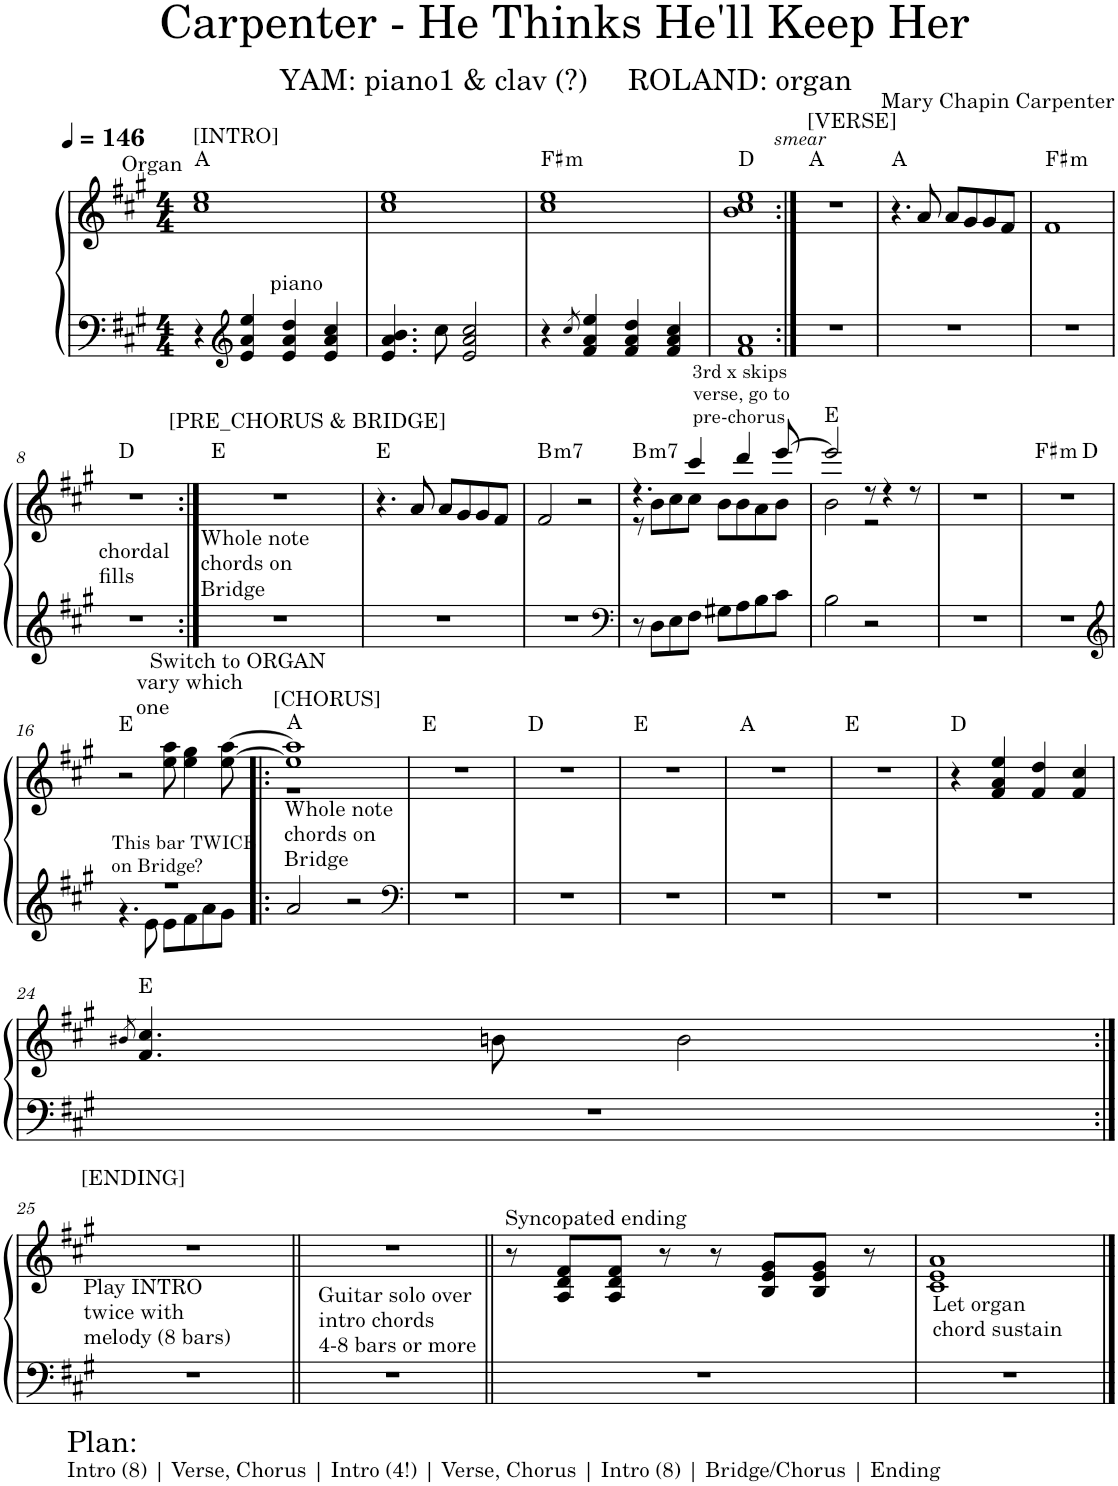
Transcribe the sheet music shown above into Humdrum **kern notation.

**kern	**kern	**harte
*part1	*part1	*part1
*staff2	*staff1	*
*I"Piano	*	*
*I'Pno.	*	*
*clefF4	*clefG2	*
*k[f#c#g#]	*k[f#c#g#]	*
*M4/4	*M4/4	*
*MM146	*MM146	*
=1	=1	=1
!	!LO:TX:a:t=Organ	!
!	!LO:TX:a:t=[INTRO]	!
*	*^	*
4r	1cc# 1ee	4ryy	A:maj
*clefG2	*	*	*
!	!	!LO:TX:b:t=piano	!
4e/ 4a/ 4ee/	.	2.ryy	.
4e/ 4a/ 4dd/	.	.	.
4e/ 4a/ 4cc#/	.	.	.
*	*v	*v	*
=2	=2	=2
4.e/ 4.a/ 4.b/	1cc# 1ee	.
8cc#\	.	.
2e/ 2a/ 2cc#/	.	.
=3	=3	=3
!	!	!LO:H:kt=m
4r	1cc# 1ee	F#:min
8qcc#/	.	.
4f#/ 4a/ 4ee/	.	.
4f#/ 4a/ 4dd/	.	.
4f#/ 4a/ 4cc#/	.	.
=4	=4	=4
!	!LO:TX:a:i:t=smear	!
!LO:TX:b:t=3rd x skips	!	!
!LO:TX:b:t=verse, go to	!	!
!LO:TX:b:t=pre-chorus	!	!
1f# 1a	1b 1cc# 1ee	D:maj
=5:|!	=5:|!	=5:|!
!	!LO:TX:a:t=[VERSE]	!
1r	1r	A:maj
=6	=6	=6
1r	4.r	A:maj
.	8a/	.
.	8a/L	.
.	8g#/	.
.	8g#/	.
.	8f#/J	.
=7	=7	=7
!	!	!LO:H:kt=m
1r	1f#	F#:min
!!LO:LB:g=z
=8	=8	=8
!	!LO:TX:b:t=chordal	!
!	!LO:TX:b:t=fills	!
1r	1r	D:maj
=9:|!	=9:|!	=9:|!
!	!LO:TX:b:t=Whole note	!
!	!LO:TX:b:t=chords on	!
!	!LO:TX:b:t=Bridge	!
!	!LO:TX:a:t=[PRE_CHORUS & BRIDGE]	!
1r	1r	E:maj
=10	=10	=10
1r	4.r	E:maj
.	8a/	.
.	8a/L	.
.	8g#/	.
.	8g#/	.
.	8f#/J	.
=11	=11	=11
!	!	!LO:H:kt=m7
1r	2f#/	B:min7
.	2r	.
=12	=12	=12
*clefF4	*	*
*	*^	*
!	!	!	!LO:H:kt=m7
8r	4.r	8r	B:min7
8D\L	.	8b\L	.
8E\	.	8cc#\	.
8F#\J	4ccc#/	8cc#\J	.
8G#X\L	.	8b\L	.
8A\	4ddd/	8b\	.
8B\	.	8a\	.
8c#\J	[8eee/	8b\J	.
=13	=13	=13	=13
2B\	2eee/]	2b\	E:maj
2r	8r	2r	.
.	4r	.	.
.	8r	.	.
*	*v	*v	*
=14	=14	=14
1r	1r	.
=15	=15	=15
!	!	!LO:H:kt=m
*	*^	*
1r	1r	2ryy	F#:min
.	.	2ryy	D:maj
!!LO:LB:g=z	!!
=16	=16	=16	=16
*clefG2	*	*	*
*^	*	*	*
!LO:TX:a:t=This bar TWICE	!	!	!	!
!LO:TX:a:t=on Bridge?	!	!	!	!
1r	4.r	2r	4.ryy	E:maj
!	!	!	!LO:TX:a:t=vary which	!
!	!	!	!LO:TX:a:t=one	!
.	8e\	.	2ryy	.
.	8e\L	8ee\ 8aa\	.	.
.	8f#\	4ee\ 4gg#\	.	.
.	8a\	.	.	.
.	8g#\J	[8ee\ [8aa\	8ryy	.
=17!|:	=17!|:	=17!|:	=17!|:	=17!|:
!	!	!LO:TX:a:t=[CHORUS]	!	!
!	!	!LO:TX:a:t=Switch to ORGAN	!	!
!	!	!LO:TX:b:t=Whole note	!	!
!	!	!LO:TX:b:t=chords on	!	!
!	!	!LO:TX:b:t=Bridge	!	!
*v	*v	*	*	*
2a/	1ee] 1aa]	1r	A:maj
2r	.	.	.
*	*v	*v	*
=18	=18	=18
*clefF4	*	*
1r	1r	E:maj
=19	=19	=19
1r	1r	D:maj
=20	=20	=20
1r	1r	E:maj
=21	=21	=21
1r	1r	A:maj
=22	=22	=22
1r	1r	E:maj
=23	=23	=23
1r	4r	D:maj
.	4f#/ 4a/ 4ee/	.
.	4f#/ 4dd/	.
.	4f#/ 4cc#/	.
!!LO:LB:g=z
=24	=24	=24
.	8qb#X/	.
1r	4.f#/ 4.cc#/	E:maj
.	8bn\	.
.	2b\	.
!!LO:LB:g=z
=25:|!	=25:|!	=25:|!
!	!LO:TX:a:t=[ENDING]	!
!	!LO:TX:b:t=Play INTRO	!
!	!LO:TX:b:t=twice with	!
!	!LO:TX:b:t=melody (8 bars)	!
!LO:TX:b:t=Plan&colon;	!	!
!LO:TX:b:t=Intro (8) | Verse, Chorus | Intro (4!) | Verse, Chorus | Intro (8) | Bridge/Chorus | Ending	!	!
1r	1r	.
=26||	=26||	=26||
!	!LO:TX:b:t=Guitar solo over	!
!	!LO:TX:b:t=intro chords	!
!	!LO:TX:b:t=4-8 bars or more	!
1r	1r	.
=27||	=27||	=27||
!	!LO:TX:a:t=Syncopated ending	!
1r	8r	.
.	8A/ 8d/ 8f#/L	.
.	8A/ 8d/ 8f#/J	.
.	8r	.
.	8r	.
.	8B/ 8e/ 8g#/L	.
.	8B/ 8e/ 8g#/J	.
.	8r	.
=28	=28	=28
!	!LO:TX:b:t=Let organ	!
!	!LO:TX:b:t=chord sustain	!
1r	1c# 1e 1a	.
==	==	==
*-	*-	*-
